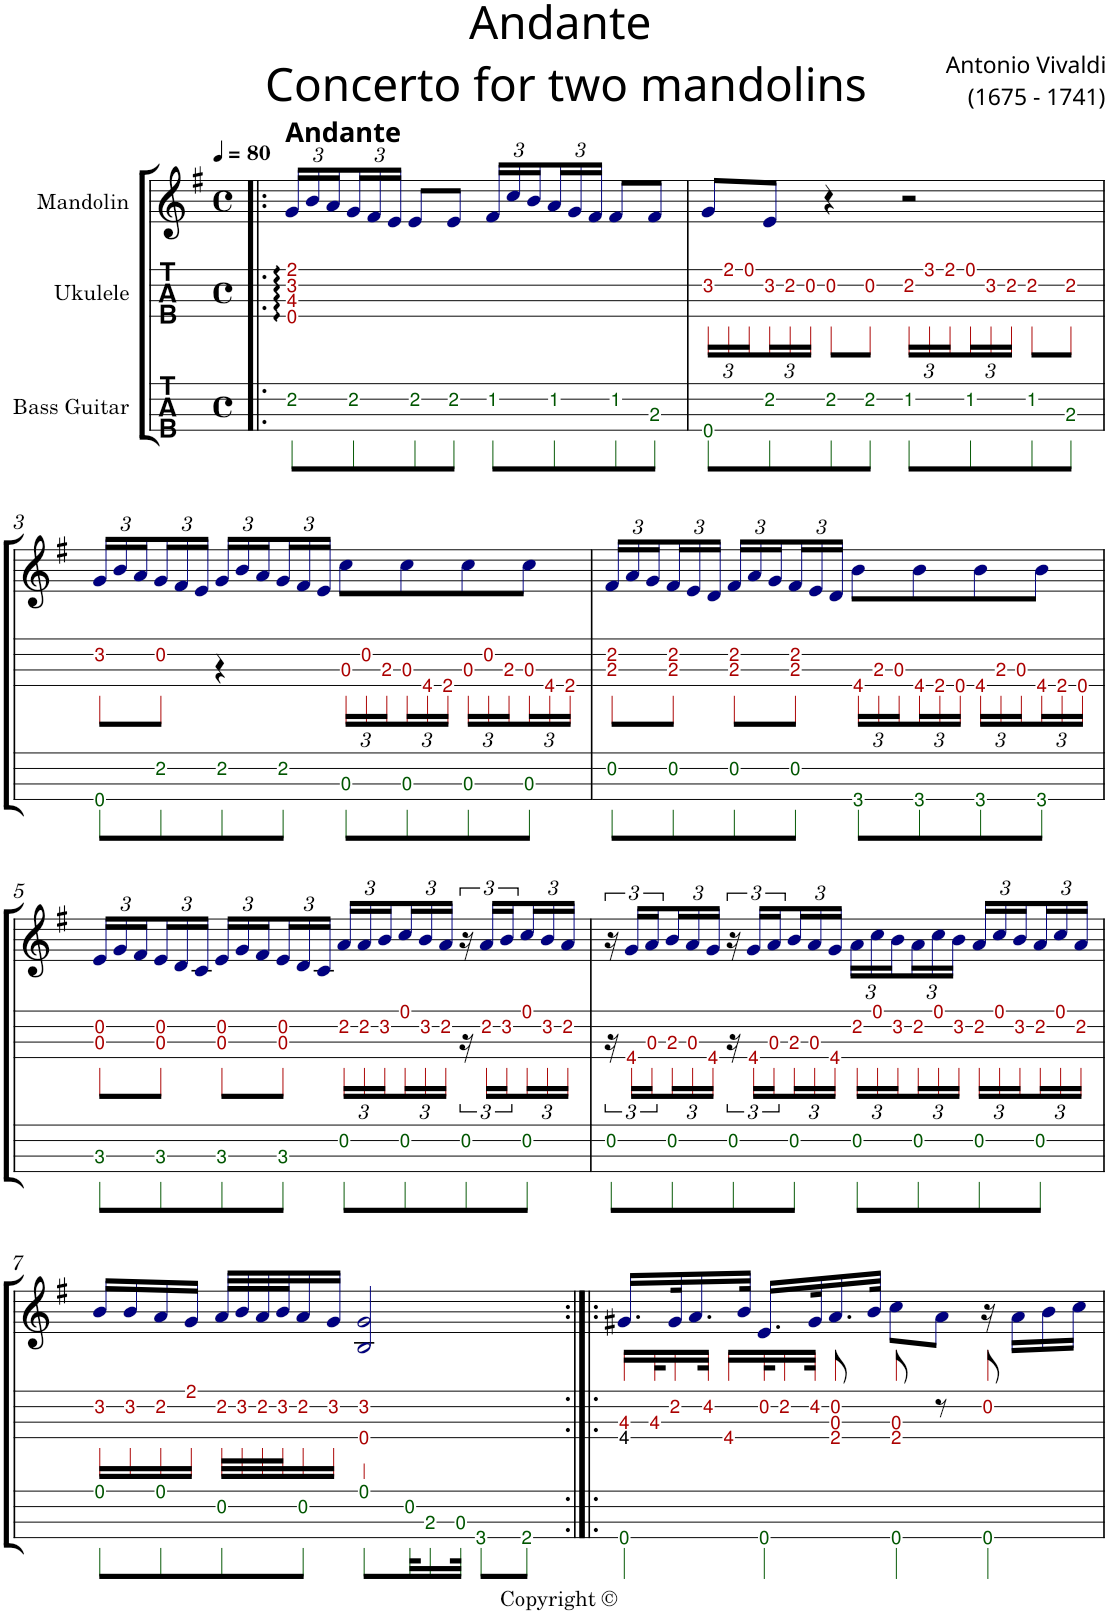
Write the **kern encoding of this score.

**kern	**kern	**kern
*part3	*part2	*part1
*staff3	*staff2	*staff1
*I"Bass Guitar	*I"Ukulele	*I"Mandolin
*stria4	*stria4	*
*	*	*clefG2
*k[f#]	*k[f#]	*k[f#]
*G:	*G:	*G:
*M4/4	*M4/4	*M4/4
*met(c)	*met(c)	*met(c)
*MM80	*MM80	*MM80
*	*	*Xbrackettup
=1!|:	=1!|:	=1!|:
!	!	!LO:TX:a:B:t=Andante
8EEi\L	1Gj 1ej 1gj 1bj	24gZ/LL
.	.	24bZ/
.	.	24aZ/J
8EEi\	.	24gZ/L
.	.	24f#Z/
.	.	24eZ/JJ
8EEi\	.	8eZ/L
8EEi\J	.	8eZ/J
8DD#i\L	.	24f#Z/LL
.	.	24ccZ/
.	.	24bZ/J
8DD#i\	.	24aZ/L
.	.	24gZ/
.	.	24f#Z/JJ
8DD#i\	.	8f#Z/L
8BBBi\J	.	8f#Z/J
=2	=2	=2
*	*Xbrackettup	*
8EEEi\L	24gj\LL	8gZ/L
.	24bj\	.
.	24aj\J	.
8EEi\	24gj\L	8eZ/J
.	24f#j\	.
.	24ej\JJ	.
8EEi\	8ej\L	4r
8EEi\J	8ej\J	.
8DD#i\L	24f#j\LL	2r
.	24ccj\	.
.	24bj\J	.
8DD#i\	24aj\L	.
.	24gj\	.
.	24f#j\JJ	.
8DD#i\	8f#j\L	.
8BBBi\J	8f#j\J	.
!!LO:LB:g=z
=3	=3	=3
8EEEi\L	8gj\L	24gZ/LL
.	.	24bZ/
.	.	24aZ/J
8EEi\	8ej\J	24gZ/L
.	.	24f#Z/
.	.	24eZ/JJ
8EEi\	4r	24gZ/LL
.	.	24bZ/
.	.	24aZ/J
8EEi\J	.	24gZ/L
.	.	24f#Z/
.	.	24eZ/JJ
8AAAi\L	24cj\LL	8ccZ\L
.	24ej\	.
.	24dj\J	.
8AAAi\	24cj\L	8ccZ\
.	24Bj\	.
.	24Aj\JJ	.
8AAAi\	24cj\LL	8ccZ\
.	24ej\	.
.	24dj\J	.
8AAAi\J	24cj\L	8ccZ\J
.	24Bj\	.
.	24Aj\JJ	.
=4	=4	=4
8DDi\L	8dj\ 8f#j\L	24f#Z/LL
.	.	24aZ/
.	.	24gZ/J
8DDi\	8dj\ 8f#j\J	24f#Z/L
.	.	24eZ/
.	.	24dZ/JJ
8DDi\	8dj\ 8f#j\L	24f#Z/LL
.	.	24aZ/
.	.	24gZ/J
8DDi\J	8dj\ 8f#j\J	24f#Z/L
.	.	24eZ/
.	.	24dZ/JJ
8GGGi\L	24Bj\LL	8bZ\L
.	24dj\	.
.	24cj\J	.
8GGGi\	24Bj\L	8bZ\
.	24Aj\	.
.	24Gj\JJ	.
8GGGi\	24Bj\LL	8bZ\
.	24dj\	.
.	24cj\J	.
8GGGi\J	24Bj\L	8bZ\J
.	24Aj\	.
.	24Gj\JJ	.
!!LO:LB:g=z
=5	=5	=5
8CCi\L	8cj\ 8ej\L	24eZ/LL
.	.	24gZ/
.	.	24f#Z/J
8CCi\	8cj\ 8ej\J	24eZ/L
.	.	24dZ/
.	.	24cZ/JJ
8CCi\	8cj\ 8ej\L	24eZ/LL
.	.	24gZ/
.	.	24f#Z/J
8CCi\J	8cj\ 8ej\J	24eZ/L
.	.	24dZ/
.	.	24cZ/JJ
8DDi\L	24f#j\LL	24aZ/LL
.	24f#j\	24aZ/
.	24gj\J	24bZ/J
8DDi\	24aj\L	24ccZ/L
.	24gj\	24bZ/
.	24f#j\JJ	24aZ/JJ
*	*brackettup	*brackettup
8DDi\	24r	24r
.	24f#j\LL	24aZ/LL
.	24gj\J	24bZ/J
*	*Xbrackettup	*Xbrackettup
8DDi\J	24aj\L	24ccZ/L
.	24gj\	24bZ/
.	24f#j\JJ	24aZ/JJ
=6	=6	=6
*	*brackettup	*brackettup
8DDi\L	24r	24r
.	24Bj\LL	24gZ/LL
.	24cj\J	24aZ/J
*	*Xbrackettup	*Xbrackettup
8DDi\	24dj\L	24bZ/L
.	24cj\	24aZ/
.	24Bj\JJ	24gZ/JJ
*	*brackettup	*brackettup
8DDi\	24r	24r
.	24Bj\LL	24gZ/LL
.	24cj\J	24aZ/J
*	*Xbrackettup	*Xbrackettup
8DDi\J	24dj\L	24bZ/L
.	24cj\	24aZ/
.	24Bj\JJ	24gZ/JJ
8DDi\L	24f#j\LL	24aZ\LL
.	24aj\	24ccZ\
.	24gj\J	24bZ\J
8DDi\	24f#j\L	24aZ\L
.	24aj\	24ccZ\
.	24gj\JJ	24bZ\JJ
8DDi\	24f#j\LL	24aZ/LL
.	24aj\	24ccZ/
.	24gj\J	24bZ/J
8DDi\J	24f#j\L	24aZ/L
.	24aj\	24ccZ/
.	24f#j\JJ	24aZ/JJ
!!LO:LB:g=z
=7	=7	=7
8GGi\L	16gj\LL	16bZ/LL
.	16gj\	16bZ/
8GGi\	16f#j\	16aZ/
.	16bj\JJ	16gZ/JJ
8DDi\	32f#j\LLL	32aZ/LLL
.	32gj\	32bZ/
.	32f#j\	32aZ/
.	32gj\J	32bZ/J
8DDi\J	16f#j\	16aZ/
.	16gj\JJ	16gZ/JJ
8GGi\L	2Gj\ 2gj\	2BZ/ 2gZ/
32DDi\LL	.	.
16BBBi\	.	.
32AAAi\JJk	.	.
8GGGi\L	.	.
8FFF#i\J	.	.
=8:|!|:	=8:|!|:	=8:|!|:
*	*^	*
4EEEi\	16ej/LL	1B	16.g#XZ/LL
.	32ej/K	.	.
.	16f#j/	.	32g#Z/K
.	.	.	16.aZ/
.	32g#j/JJk	.	.
.	16Bj/LL	.	.
.	.	.	32bZ/JJk
4EEEi\	32ej/K	.	16.eZ/LL
.	16f#j/	.	.
.	32g#j/JJk	.	32g#Z/K
.	8Aj/ 8cj/ 8ej/	.	16.aZ/
.	.	.	32bZ/JJk
4EEEi\	8Aj/ 8cj/	.	8ccZ\L
.	8r	.	8aZ\J
4EEEi\	8ej/	.	16r
.	.	.	16aZ\LL
.	8ryy	.	16bZ\
.	.	.	16ccZ\JJ
*	*v	*v	*
=	=	=
*-	*-	*-
